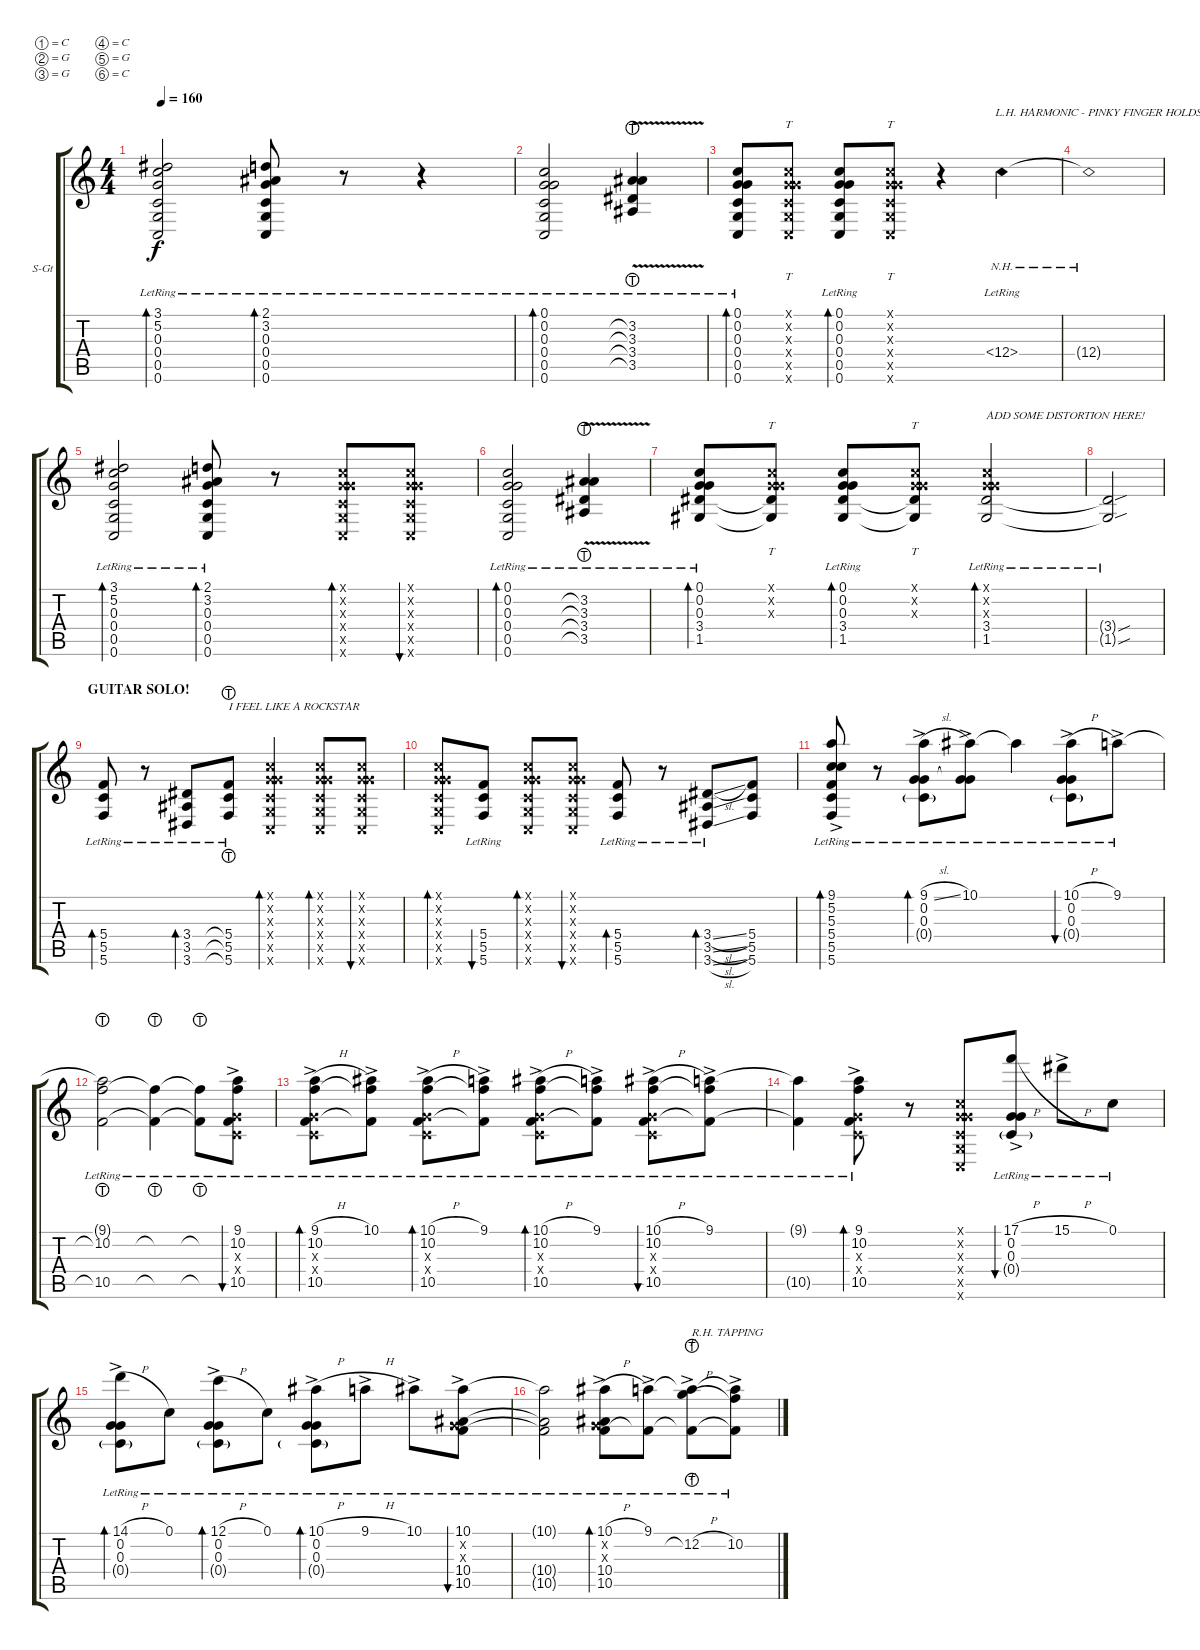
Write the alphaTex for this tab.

\defaultSystemsLayout 4
\bracketExtendMode groupsimilarinstruments
\firstSystemTrackNameOrientation horizontal
\otherSystemsTrackNameOrientation horizontal
\track ("Steel Guitar" "S-Gt") {instrument acousticguitarsteel}
\staff {score tabs}
\tuning (C4 G3 G3 C3 G2 C2)
\ts (4 4)
\tempo 160
\clef g2
\ks c
(0.5{lr} 0.4{lr} 0.6{lr} 0.3{lr} 5.2{lr} 3.1{lr}).2{bd 30 dy f} (0.6{lr} 0.5{lr} 0.4{lr} 0.3{lr} 3.2{lr} 2.1{lr}).8{bd 30} r.8 r.4 |
(0.6{lr} 0.5{lr} 0.4{lr} 0.3{lr} 0.2{lr} 0.1{lr}).2{bd 30} (3.5{v lht lr} 3.4{v lht lr} 3.3{v lht lr} 3.2{v lht lr}).4 |
(0.6{lr} 0.5{lr} 0.4{lr} 0.3{lr} 0.2{lr} 0.1{lr}).8{bd 30} (0.6{x} 0.5{x} 0.4{x} 0.3{x} 0.2{x} 0.1{x}).8{tt} (0.5{lr} 0.6{lr} 0.4{lr} 0.3{lr} 0.2{lr} 0.1{lr}).8{bd 30} (0.1{x} 0.2{x} 0.3{x} 0.6{x} 0.5{x} 0.4{x}).8{tt txt "                                   L.H. HARMONIC - PINKY FINGER HOLDS THE NODE POINT, INDEX FINGER PICKS IT!"} r.4 12.4{nh lr}.4 |
12.4{nh t}.1 |
(0.5{lr} 0.4{lr} 0.6{lr} 0.3{lr} 5.2{lr} 3.1{lr}).2{bd 30} (0.6{lr} 0.5{lr} 0.4{lr} 0.3{lr} 3.2{lr} 2.1{lr}).8{bd 30} r.8 (0.6{x} 0.5{x} 0.4{x} 0.3{x} 0.2{x} 0.1{x}).8{bd 30} (0.6{x} 0.5{x} 0.4{x} 0.2{x} 0.1{x} 0.3{x}).8{bu 30} |
(0.6{lr} 0.5{lr} 0.4{lr} 0.3{lr} 0.2{lr} 0.1{lr}).2{bd 30} (3.5{v lht lr} 3.4{v lht lr} 3.3{v lht lr} 3.2{v lht lr}).4 |
(1.5{lr} 3.4{lr} 0.3{lr} 0.2{lr} 0.1{lr}).8{bd 30} (1.5{t} 3.4{t} 0.3{x} 0.2{x} 0.1{x}).8{tt} (1.5{lr} 3.4{lr} 0.3{lr} 0.2{lr} 0.1{lr}).8{bd 30} (0.1{x} 0.2{x} 0.3{x} 1.5{t} 3.4{t}).8{tt} (1.5{lr} 3.4{lr} 0.3{x} 0.2{x} 0.1{x}).2{bd 30 txt "ADD SOME DISTORTION HERE!"} |
(1.5{sou lr t} 3.4{sou lr t}).2 |
\section ("" "GUITAR SOLO!")
(5.6{lr} 5.5{lr} 5.4{lr}).8{bd 30} r.8 (3.6{lr} 3.4{lr} 3.5{lr}).8{bd 30} (5.6{lht lr} 5.5{lht lr} 5.4{lht lr}).8{txt "I FEEL LIKE A ROCKSTAR"} (0.1{x} 0.2{x} 0.4{x} 0.3{x} 0.5{x} 0.6{x}).4{bd 30} (0.6{x} 0.5{x} 0.4{x} 0.3{x} 0.2{x} 0.1{x}).8{bd 30} (0.1{x} 0.2{x} 0.3{x} 0.4{x} 0.6{x} 0.5{x}).8{bu 30} |
(0.6{x} 0.5{x} 0.4{x} 0.3{x} 0.2{x} 0.1{x}).8{bd 30} (5.6{lr} 5.5{lr} 5.4{lr}).8{bu 30} (0.6{x} 0.5{x} 0.4{x} 0.3{x} 0.2{x} 0.1{x}).8{bd 30} (0.1{x} 0.2{x} 0.3{x} 0.4{x} 0.6{x} 0.5{x}).8{bu 30} (5.6{lr} 5.5{lr} 5.4{lr}).8{bd 30} r.8 (3.6{sl lr} 3.5{sl lr} 3.4{sl lr}).8{bd 30} (5.4 5.5 5.6).8 |
(5.6{lr} 5.5{lr} 5.3{lr} 5.2{lr} 9.1{ac lr} 5.4).8{bd 30} r.8 (9.1{sl ac lr} 0.2{lr} 0.3{lr} 0.4{g lr}).8{bd 30} (10.1{ac lr} 0.2{lr t} 0.3{lr t}).8 10.1{lr t}.4 (10.1{h ac lr} 0.2 0.3 0.4{g}).8{bu 30} 9.1{ac lr}.8 |
(9.1{lr t} 10.2{lht lr} 10.5{lht lr}).2 (10.2{lht lr t} 10.5{lht lr t}).4 (10.5{lht lr t} 10.2{lht lr t}).8 (10.5{lr} 0.4{x} 0.3{x} 10.2{lr} 9.1{ac lr}).8{bu 30} |
(10.5{lr} 0.4{x} 0.3{x} 10.2{lr} 9.1{h ac lr}).8{bd 30} (10.5{lr t} 10.2{lr t} 10.1{ac lr}).8 (10.5{lr} 10.2{lr} 10.1{h ac lr} 0.3{x} 0.4{x}).8{bd 30} (9.1{ac lr} 10.2{lr t} 10.5{lr t}).8 (10.5{lr} 10.2{lr} 10.1{h ac lr} 0.3{x} 0.4{x}).8{bd 30} (9.1{ac lr} 10.5{lr t} 10.2{lr t}).8 (10.5{lr} 10.2{lr} 10.1{h ac lr} 0.3{x} 0.4{x}).8{bu 30} (9.1{ac lr} 10.5{lr t} 10.2{lr t}).8 |
(9.1{lr t} 10.5{t}).4 (10.5{lr} 10.2{lr} 9.1{ac lr} 0.3{x} 0.4{x}).8{bd 30} r.8 (0.1{x} 0.2{x} 0.3{x} 0.4{x} 0.5{x} 0.6{x}).8 (17.1{h ac lr} 0.2{lr} 0.3{lr} 0.4{g lr}).8{bu 30} 15.1{h ac lr}.8 0.1{lr}.8 |
(14.1{h ac lr} 0.2{lr} 0.3{lr} 0.4{g lr}).8{bd 30} 0.1{lr}.8 (12.1{h ac lr} 0.2{lr} 0.3{lr} 0.4{g lr}).8{bd 30} 0.1{lr}.8 (10.1{h ac lr} 0.2{lr} 0.4{g lr} 0.3{lr}).8{bd 30} 9.1{h ac lr}.8 10.1{ac lr}.8 (10.1{ac lr} 10.5{lr} 10.4{lr} 0.3{x} 0.2{x}).8{bu 30} |
(10.1{lr t} 10.5{lr t} 10.4{lr t}).2 (10.1{h ac lr} 10.5{lr} 10.4{lr} 0.3{x} 0.2{x}).8{bd 30} (9.1{ac lr} 10.5{lr t}).8 (12.2{h lht ac lr} 9.1{lr t} 10.5{lr t}).8{tt txt "R.H. TAPPING"} (10.2{ac lr} 9.1{lr t} 10.5{lr t}).8
